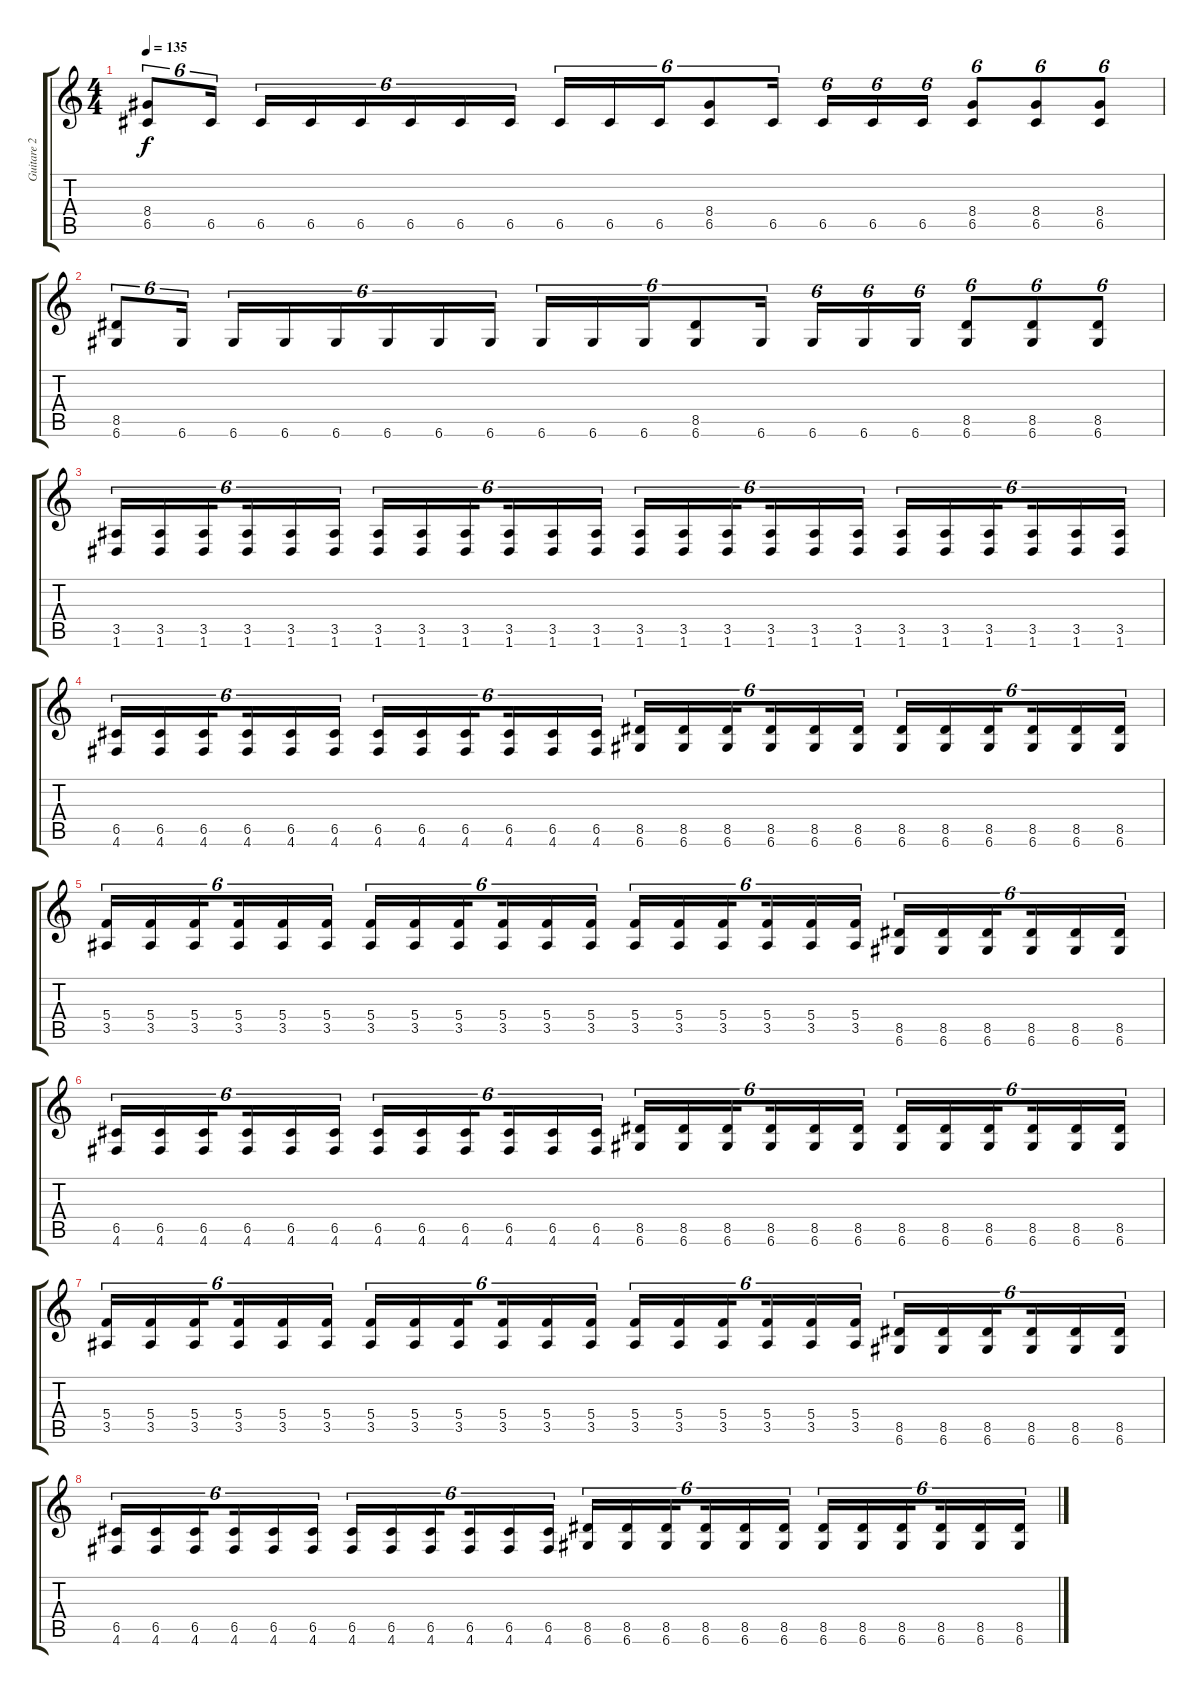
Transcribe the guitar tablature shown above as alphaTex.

\track ("Guitare 2" "Guitare 2") {instrument distortionguitar}
\staff {score tabs}
\tuning (D4 A3 F3 C3 G2 D2) {hide}
\ts (4 4)
\tempo 135
\clef g2
\ks c
(8.4 6.5).8{tu (6 4) dy f} 6.5.16{tu (6 4) beam splitsecondary} 6.5.16{tu (6 4)} 6.5.16{tu (6 4)} 6.5.16{tu (6 4)} 6.5.16{tu (6 4)} 6.5.16{tu (6 4)} 6.5.16{tu (6 4) beam splitsecondary} 6.5.16{tu (6 4)} 6.5.16{tu (6 4)} 6.5.16{tu (6 4)} (8.4 6.5).8{tu (6 4)} 6.5.16{tu (6 4) beam splitsecondary} 6.5.16{tu (6 4)} 6.5.16{tu (6 4)} 6.5.16{tu (6 4)} (8.4 6.5).8{tu (6 4)} (8.4 6.5).8{tu (6 4)} (8.4 6.5).8{tu (6 4)} |
(8.5 6.6).8{tu (6 4)} 6.6.16{tu (6 4) beam splitsecondary} 6.6.16{tu (6 4)} 6.6.16{tu (6 4)} 6.6.16{tu (6 4)} 6.6.16{tu (6 4)} 6.6.16{tu (6 4)} 6.6.16{tu (6 4) beam splitsecondary} 6.6.16{tu (6 4)} 6.6.16{tu (6 4)} 6.6.16{tu (6 4)} (8.5 6.6).8{tu (6 4)} 6.6.16{tu (6 4) beam splitsecondary} 6.6.16{tu (6 4)} 6.6.16{tu (6 4)} 6.6.16{tu (6 4)} (8.5 6.6).8{tu (6 4)} (8.5 6.6).8{tu (6 4)} (8.5 6.6).8{tu (6 4)} |
(3.5 1.6).16{tu (6 4)} (3.5 1.6).16{tu (6 4)} (3.5 1.6).16{tu (6 4) beam splitsecondary} (3.5 1.6).16{tu (6 4)} (3.5 1.6).16{tu (6 4)} (3.5 1.6).16{tu (6 4)} (3.5 1.6).16{tu (6 4)} (3.5 1.6).16{tu (6 4)} (3.5 1.6).16{tu (6 4) beam splitsecondary} (3.5 1.6).16{tu (6 4)} (3.5 1.6).16{tu (6 4)} (3.5 1.6).16{tu (6 4)} (3.5 1.6).16{tu (6 4)} (3.5 1.6).16{tu (6 4)} (3.5 1.6).16{tu (6 4) beam splitsecondary} (3.5 1.6).16{tu (6 4)} (3.5 1.6).16{tu (6 4)} (3.5 1.6).16{tu (6 4)} (3.5 1.6).16{tu (6 4)} (3.5 1.6).16{tu (6 4)} (3.5 1.6).16{tu (6 4) beam splitsecondary} (3.5 1.6).16{tu (6 4)} (3.5 1.6).16{tu (6 4)} (3.5 1.6).16{tu (6 4)} |
(6.5 4.6).16{tu (6 4)} (6.5 4.6).16{tu (6 4)} (6.5 4.6).16{tu (6 4) beam splitsecondary} (6.5 4.6).16{tu (6 4)} (6.5 4.6).16{tu (6 4)} (6.5 4.6).16{tu (6 4)} (6.5 4.6).16{tu (6 4)} (6.5 4.6).16{tu (6 4)} (6.5 4.6).16{tu (6 4) beam splitsecondary} (6.5 4.6).16{tu (6 4)} (6.5 4.6).16{tu (6 4)} (6.5 4.6).16{tu (6 4)} (8.5 6.6).16{tu (6 4)} (8.5 6.6).16{tu (6 4)} (8.5 6.6).16{tu (6 4) beam splitsecondary} (8.5 6.6).16{tu (6 4)} (8.5 6.6).16{tu (6 4)} (8.5 6.6).16{tu (6 4)} (8.5 6.6).16{tu (6 4)} (8.5 6.6).16{tu (6 4)} (8.5 6.6).16{tu (6 4) beam splitsecondary} (8.5 6.6).16{tu (6 4)} (8.5 6.6).16{tu (6 4)} (8.5 6.6).16{tu (6 4)} |
(5.4 3.5).16{tu (6 4)} (5.4 3.5).16{tu (6 4)} (5.4 3.5).16{tu (6 4) beam splitsecondary} (5.4 3.5).16{tu (6 4)} (5.4 3.5).16{tu (6 4)} (5.4 3.5).16{tu (6 4)} (5.4 3.5).16{tu (6 4)} (5.4 3.5).16{tu (6 4)} (5.4 3.5).16{tu (6 4) beam splitsecondary} (5.4 3.5).16{tu (6 4)} (5.4 3.5).16{tu (6 4)} (5.4 3.5).16{tu (6 4)} (5.4 3.5).16{tu (6 4)} (5.4 3.5).16{tu (6 4)} (5.4 3.5).16{tu (6 4) beam splitsecondary} (5.4 3.5).16{tu (6 4)} (5.4 3.5).16{tu (6 4)} (5.4 3.5).16{tu (6 4)} (8.5 6.6).16{tu (6 4)} (8.5 6.6).16{tu (6 4)} (8.5 6.6).16{tu (6 4) beam splitsecondary} (8.5 6.6).16{tu (6 4)} (8.5 6.6).16{tu (6 4)} (8.5 6.6).16{tu (6 4)} |
(6.5 4.6).16{tu (6 4)} (6.5 4.6).16{tu (6 4)} (6.5 4.6).16{tu (6 4) beam splitsecondary} (6.5 4.6).16{tu (6 4)} (6.5 4.6).16{tu (6 4)} (6.5 4.6).16{tu (6 4)} (6.5 4.6).16{tu (6 4)} (6.5 4.6).16{tu (6 4)} (6.5 4.6).16{tu (6 4) beam splitsecondary} (6.5 4.6).16{tu (6 4)} (6.5 4.6).16{tu (6 4)} (6.5 4.6).16{tu (6 4)} (8.5 6.6).16{tu (6 4)} (8.5 6.6).16{tu (6 4)} (8.5 6.6).16{tu (6 4) beam splitsecondary} (8.5 6.6).16{tu (6 4)} (8.5 6.6).16{tu (6 4)} (8.5 6.6).16{tu (6 4)} (8.5 6.6).16{tu (6 4)} (8.5 6.6).16{tu (6 4)} (8.5 6.6).16{tu (6 4) beam splitsecondary} (8.5 6.6).16{tu (6 4)} (8.5 6.6).16{tu (6 4)} (8.5 6.6).16{tu (6 4)} |
(5.4 3.5).16{tu (6 4)} (5.4 3.5).16{tu (6 4)} (5.4 3.5).16{tu (6 4) beam splitsecondary} (5.4 3.5).16{tu (6 4)} (5.4 3.5).16{tu (6 4)} (5.4 3.5).16{tu (6 4)} (5.4 3.5).16{tu (6 4)} (5.4 3.5).16{tu (6 4)} (5.4 3.5).16{tu (6 4) beam splitsecondary} (5.4 3.5).16{tu (6 4)} (5.4 3.5).16{tu (6 4)} (5.4 3.5).16{tu (6 4)} (5.4 3.5).16{tu (6 4)} (5.4 3.5).16{tu (6 4)} (5.4 3.5).16{tu (6 4) beam splitsecondary} (5.4 3.5).16{tu (6 4)} (5.4 3.5).16{tu (6 4)} (5.4 3.5).16{tu (6 4)} (8.5 6.6).16{tu (6 4)} (8.5 6.6).16{tu (6 4)} (8.5 6.6).16{tu (6 4) beam splitsecondary} (8.5 6.6).16{tu (6 4)} (8.5 6.6).16{tu (6 4)} (8.5 6.6).16{tu (6 4)} |
(6.5 4.6).16{tu (6 4)} (6.5 4.6).16{tu (6 4)} (6.5 4.6).16{tu (6 4) beam splitsecondary} (6.5 4.6).16{tu (6 4)} (6.5 4.6).16{tu (6 4)} (6.5 4.6).16{tu (6 4)} (6.5 4.6).16{tu (6 4)} (6.5 4.6).16{tu (6 4)} (6.5 4.6).16{tu (6 4) beam splitsecondary} (6.5 4.6).16{tu (6 4)} (6.5 4.6).16{tu (6 4)} (6.5 4.6).16{tu (6 4)} (8.5 6.6).16{tu (6 4)} (8.5 6.6).16{tu (6 4)} (8.5 6.6).16{tu (6 4) beam splitsecondary} (8.5 6.6).16{tu (6 4)} (8.5 6.6).16{tu (6 4)} (8.5 6.6).16{tu (6 4)} (8.5 6.6).16{tu (6 4)} (8.5 6.6).16{tu (6 4)} (8.5 6.6).16{tu (6 4) beam splitsecondary} (8.5 6.6).16{tu (6 4)} (8.5 6.6).16{tu (6 4)} (8.5 6.6).16{tu (6 4)}
